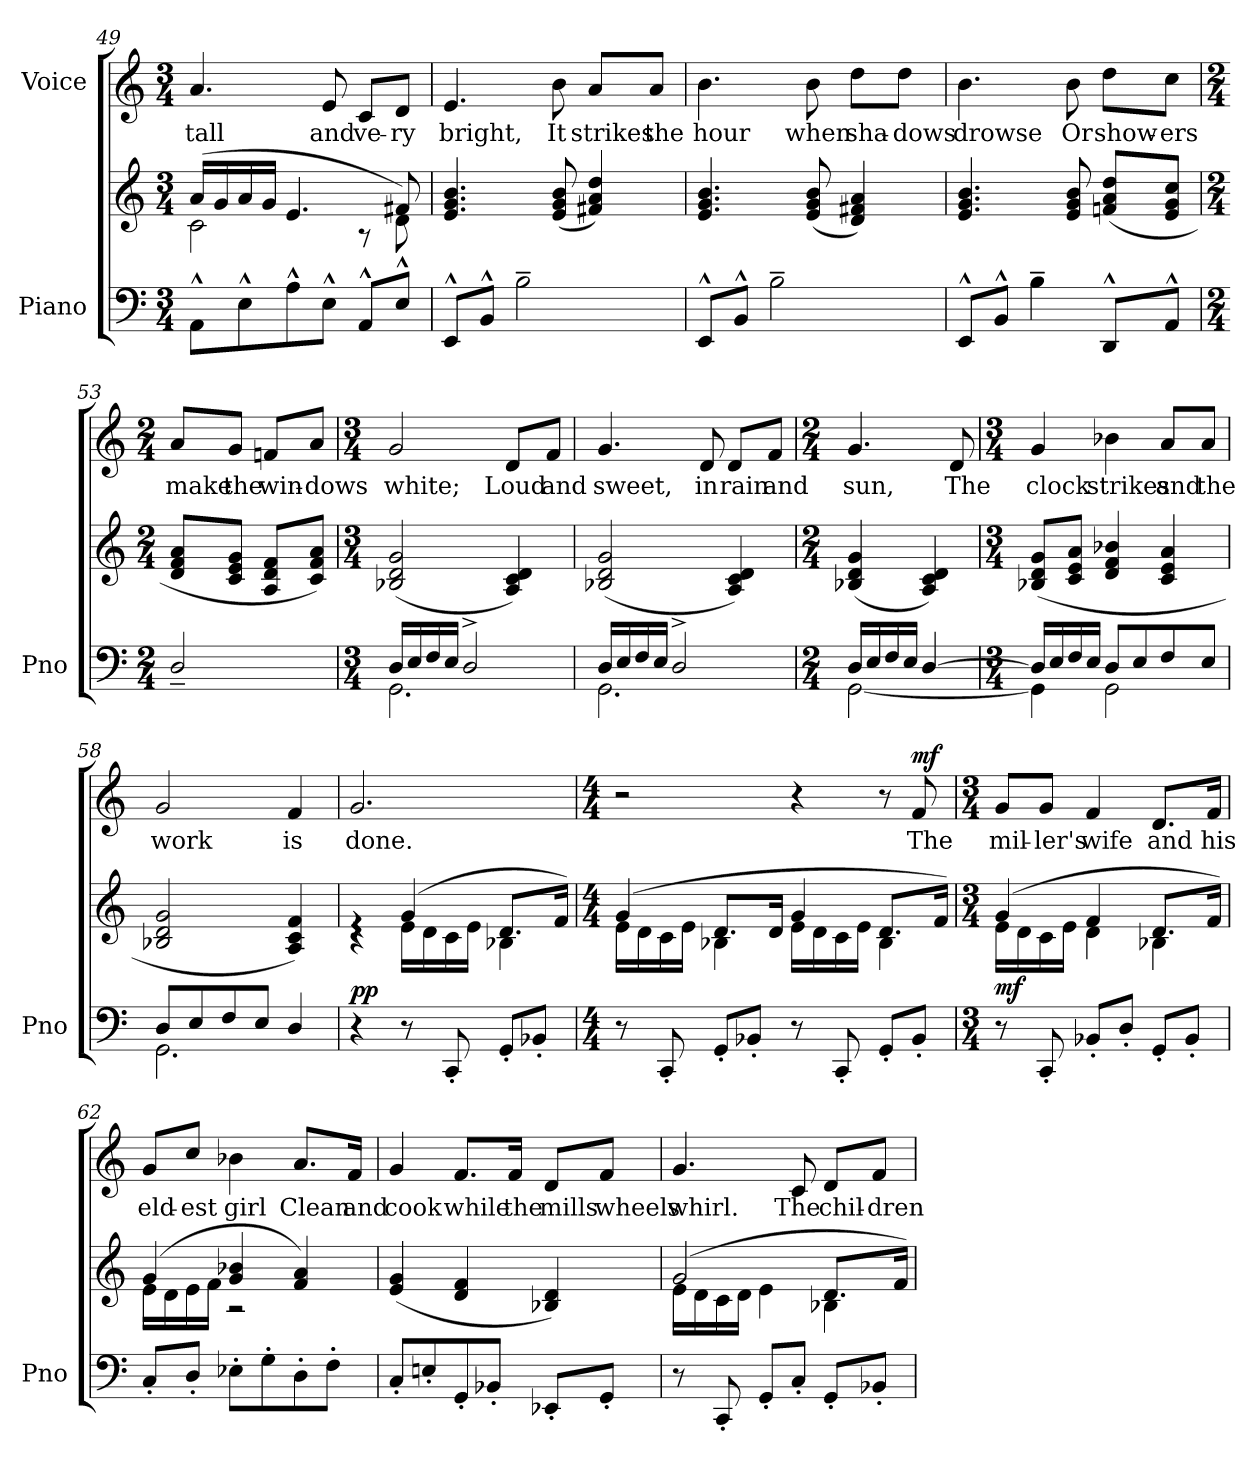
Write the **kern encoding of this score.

**kern	**kern	**dynam	**kern	**text	**dynam
*part2	*part2	*part2	*part1	*part1	*part1
*staff3	*staff2	*staff2/3	*staff1	*staff1	*staff1
*I"Piano	*	*	*I"Voice	*	*
*I'Pno	*	*	*	*	*
*clefF4	*clefG2	*	*clefG2	*	*
*k[]	*k[]	*	*k[]	*	*
*M3/4	*M3/4	*	*M3/4	*	*
=49	=49	=49	=49	=49	=49
*	*^	*	*	*	*
!	!	!	!	!	!LO:LY:b	!
8AA^^\L	(16a/LL	2c\	.	4.a/	tall	.
.	16g/	.	.	.	.	.
8E^^\	16a/	.	.	.	.	.
.	16g/JJ	.	.	.	.	.
8A^^\	4.e/	.	.	.	.	.
!	!	!	!	!	!LO:LY:b	!
8E^^\J	.	.	.	8e/	and	.
!	!	!	!	!	!LO:LY:b	!
8AA^^/L	.	8r	.	8c/L	ve-	.
!	!	!	!	!	!LO:LY:b	!
8E^^/J	8f#X/)	8d\	.	8d/J	-ry	.
=50	=50	=50	=50	=50	=50	=50
!	!	!	!	!	!LO:LY:b	!
*	*v	*v	*	*	*	*
8EE^^/L	4.e/ 4.g/ 4.b/	.	4.e/	bright,	.
8BB^^/J	.	.	.	.	.
2B~\	.	.	.	.	.
!	!	!	!	!LO:LY:b	!
.	(8e/ 8g/ 8b/	.	8b\	It	.
!	!	!	!	!LO:LY:b	!
.	4f#X/ 4a/ 4dd/)	.	8a/L	strikes	.
!	!	!	!	!LO:LY:b	!
.	.	.	8a/J	the	.
!!LO:PB:g=z
=51	=51	=51	=51	=51	=51
!	!	!	!	!LO:LY:b	!
8EE^^/L	4.e/ 4.g/ 4.b/	.	4.b\	hour	.
8BB^^/J	.	.	.	.	.
2B~\	.	.	.	.	.
!	!	!	!	!LO:LY:b	!
.	(8e/ 8g/ 8b/	.	8b\	when	.
!	!	!	!	!LO:LY:b	!
.	4d/ 4f#X/ 4a/)	.	8dd\L	sha-	.
!	!	!	!	!LO:LY:b	!
.	.	.	8dd\J	-dows	.
=52	=52	=52	=52	=52	=52
!	!	!	!	!LO:LY:b	!
8EE^^/L	4.e/ 4.g/ 4.b/	.	4.b\	drowse	.
8BB^^/J	.	.	.	.	.
4B~\	.	.	.	.	.
!	!	!	!	!LO:LY:b	!
.	8e/ 8g/ 8b/	.	8b\	Or	.
!	!	!	!	!LO:LY:b	!
8DD^^/L	(8fn/ 8a/ 8dd/L	.	8dd\L	show-	.
!	!	!	!	!LO:LY:b	!
8AA^^/J	8e/ 8g/ 8cc/J	.	8cc\J	-ers	.
=53	=53	=53	=53	=53	=53
*M2/4	*M2/4	*	*M2/4	*	*
!	!	!	!	!LO:LY:b	!
2D~/	8d/ 8f/ 8a/L	.	8a/L	make	.
!	!	!	!	!LO:LY:b	!
.	8c/ 8e/ 8g/J	.	8g/J	the	.
!	!	!	!	!LO:LY:b	!
.	8A/ 8d/ 8f/L	.	8fn/L	win-	.
!	!	!	!	!LO:LY:b	!
.	8c/ 8f/ 8a/J)	.	8a/J	-dows	.
=54	=54	=54	=54	=54	=54
*M3/4	*M3/4	*	*M3/4	*	*
*^	*	*	*	*	*
!	!	!	!	!	!LO:LY:b	!
16D/LL	2.GG\	(>2B-X/ 2d/ 2g/	.	2g/	white;	.
16E/	.	.	.	.	.	.
16F/	.	.	.	.	.	.
16E/JJ	.	.	.	.	.	.
2D^/	.	.	.	.	.	.
!	!	!	!	!	!LO:LY:b	!
.	.	4A/ 4c/ 4d/)	.	8d/L	Loud	.
!	!	!	!	!	!LO:LY:b	!
.	.	.	.	8f/J	and	.
!!LO:LB:g=z
=55	=55	=55	=55	=55	=55	=55
!	!	!	!	!	!LO:LY:b	!
16D/LL	2.GG\	(>2B-X/ 2d/ 2g/	.	4.g/	sweet,	.
16E/	.	.	.	.	.	.
16F/	.	.	.	.	.	.
16E/JJ	.	.	.	.	.	.
2D^/	.	.	.	.	.	.
!	!	!	!	!	!LO:LY:b	!
.	.	.	.	8d/	in	.
!	!	!	!	!	!LO:LY:b	!
.	.	4A/ 4c/ 4d/)	.	8d/L	rain	.
!	!	!	!	!	!LO:LY:b	!
.	.	.	.	8f/J	and	.
=56	=56	=56	=56	=56	=56	=56
*M2/4	*	*M2/4	*	*M2/4	*	*
!	!	!	!	!	!LO:LY:b	!
16D/LL	[2GG\	(>4B-X/ 4d/ 4g/	.	4.g/	sun,	.
16E/	.	.	.	.	.	.
16F/	.	.	.	.	.	.
16E/JJ	.	.	.	.	.	.
[4D/	.	4A/ 4c/ 4d/)	.	.	.	.
!	!	!	!	!	!LO:LY:b	!
.	.	.	.	8d/	The	.
=57	=57	=57	=57	=57	=57	=57
*M3/4	*	*M3/4	*	*M3/4	*	*
!	!	!	!	!	!LO:LY:b	!
16D/LL]	4GG\]	(8B-X/ 8d/ 8g/L	.	4g/	clock	.
16E/	.	.	.	.	.	.
16F/	.	8c/ 8e/ 8a/J	.	.	.	.
16E/JJ	.	.	.	.	.	.
!	!	!	!	!	!LO:LY:b	!
8D/L	2GG\	4d/ 4f/ 4b-X/	.	4b-X\	strikes	.
8E/	.	.	.	.	.	.
!	!	!	!	!	!LO:LY:b	!
8F/	.	4c/ 4e/ 4a/	.	8a/L	and	.
!	!	!	!	!	!LO:LY:b	!
8E/J	.	.	.	8a/J	the	.
=58	=58	=58	=58	=58	=58	=58
!	!	!	!	!	!LO:LY:b	!
8D/L	2.GG\	2B-X/ 2d/ 2g/	.	2g/	work	.
8E/	.	.	.	.	.	.
8F/	.	.	.	.	.	.
8E/J	.	.	.	.	.	.
!	!	!	!	!	!LO:LY:b	!
4D/	.	4A/ 4c/ 4f/)	.	4f/	is	.
*v	*v	*	*	*	*	*
!!LO:LB:g=z
=59	=59	=59	=59	=59	=59
*	*^	*	*	*	*
!	!	!	!LO:DY:a=2	!	!LO:LY:b	!
4r	4re	4r	pp	2.g/	done.	.
8r	(4g/	16e\LL	.	.	.	.
.	.	16d\	.	.	.	.
8CC'/	.	16c\	.	.	.	.
.	.	16e\JJ	.	.	.	.
8GG'/L	8.d/L	4B-X\	.	.	.	.
8BB-X'/J	.	.	.	.	.	.
.	16f/Jk)	.	.	.	.	.
=60	=60	=60	=60	=60	=60	=60
*M4/4	*M4/4	*	*	*M4/4	*	*
8r	(4g/	16e\LL	.	2r	.	.
.	.	16d\	.	.	.	.
8CC'/	.	16c\	.	.	.	.
.	.	16e\JJ	.	.	.	.
8GG'/L	8.d/L	4B-X\	.	.	.	.
8BB-X'/J	.	.	.	.	.	.
.	16d/Jk	.	.	.	.	.
8r	4g/	16e\LL	.	4r	.	.
.	.	16d\	.	.	.	.
8CC'/	.	16c\	.	.	.	.
.	.	16e\JJ	.	.	.	.
8GG'/L	8.d/L	4B-\	.	8r	.	.
!	!	!	!	!	!LO:LY:b	!LO:DY:a
8BB-'/J	.	.	.	8f/	The	mf
.	16f/Jk)	.	.	.	.	.
=61	=61	=61	=61	=61	=61	=61
*M3/4	*M3/4	*	*	*M3/4	*	*
!	!	!	!LO:DY:a=2	!	!LO:LY:b	!
8r	(4g/	16e\LL	mf	8g/L	mil-	.
.	.	16d\	.	.	.	.
!	!	!	!	!	!LO:LY:b	!
8CC'/	.	16c\	.	8g/J	-ler's	.
.	.	16e\JJ	.	.	.	.
!	!	!	!	!	!LO:LY:b	!
8BB-X'/L	4f/	4d\	.	4f/	wife	.
8D'/J	.	.	.	.	.	.
!	!	!	!	!	!LO:LY:b	!
8GG'/L	8.d/L	4B-X\	.	8.d/L	and	.
8BB-'/J	.	.	.	.	.	.
!	!	!	!	!	!LO:LY:b	!
.	16f/Jk)	.	.	16f/Jk	his	.
!!LO:PB:g=z
=62	=62	=62	=62	=62	=62	=62
!	!	!	!	!	!LO:LY:b	!
8C'/L	(>4g/	16e\LL	.	8g/L	eld-	.
.	.	16d\	.	.	.	.
!	!	!	!	!	!LO:LY:b	!
8D'/J	.	16e\	.	8cc/J	-est	.
.	.	16f\JJ	.	.	.	.
!	!	!	!	!	!LO:LY:b	!
8E-X'\L	4g/ 4b-X/	2r	.	4b-X\	girl	.
8G'\	.	.	.	.	.	.
!	!	!	!	!	!LO:LY:b	!
8D'\	4f/ 4a/)	.	.	8.a/L	Clean	.
8F'\J	.	.	.	.	.	.
!	!	!	!	!	!LO:LY:b	!
.	.	.	.	16f/Jk	and	.
*	*v	*v	*	*	*	*
=63	=63	=63	=63	=63	=63
!	!	!	!	!LO:LY:b	!
8C'/L	(>4e/ 4g/	.	4g/	cook	.
8En'/	.	.	.	.	.
!	!	!	!	!LO:LY:b	!
8GG'/	4d/ 4f/	.	8.f/L	while	.
8BB-X'/J	.	.	.	.	.
!	!	!	!	!LO:LY:b	!
.	.	.	16f/Jk	the	.
!	!	!	!	!LO:LY:b	!
8EE-X'/L	4B-X/ 4d/)	.	8d/L	mills	.
!	!	!	!	!LO:LY:b	!
8GG'/J	.	.	8f/J	wheels	.
=64	=64	=64	=64	=64	=64
*	*^	*	*	*	*
!	!	!	!	!	!LO:LY:b	!
8r	(>2g/	16e\LL	.	4.g/	whirl.	.
.	.	16d\	.	.	.	.
8CC'/	.	16c\	.	.	.	.
.	.	16d\JJ	.	.	.	.
8GG'/L	.	4e\	.	.	.	.
!	!	!	!	!	!LO:LY:b	!
8C'/J	.	.	.	8c/	The	.
!	!	!	!	!	!LO:LY:b	!
8GG'/L	8.d/L	4B-X\	.	8d/L	chil-	.
!	!	!	!	!	!LO:LY:b	!
8BB-X'/J	.	.	.	8f/J	-dren	.
.	16f/Jk)	.	.	.	.	.
*	*v	*v	*	*	*	*
=	=	=	=	=	=
*-	*-	*-	*-	*-	*-
